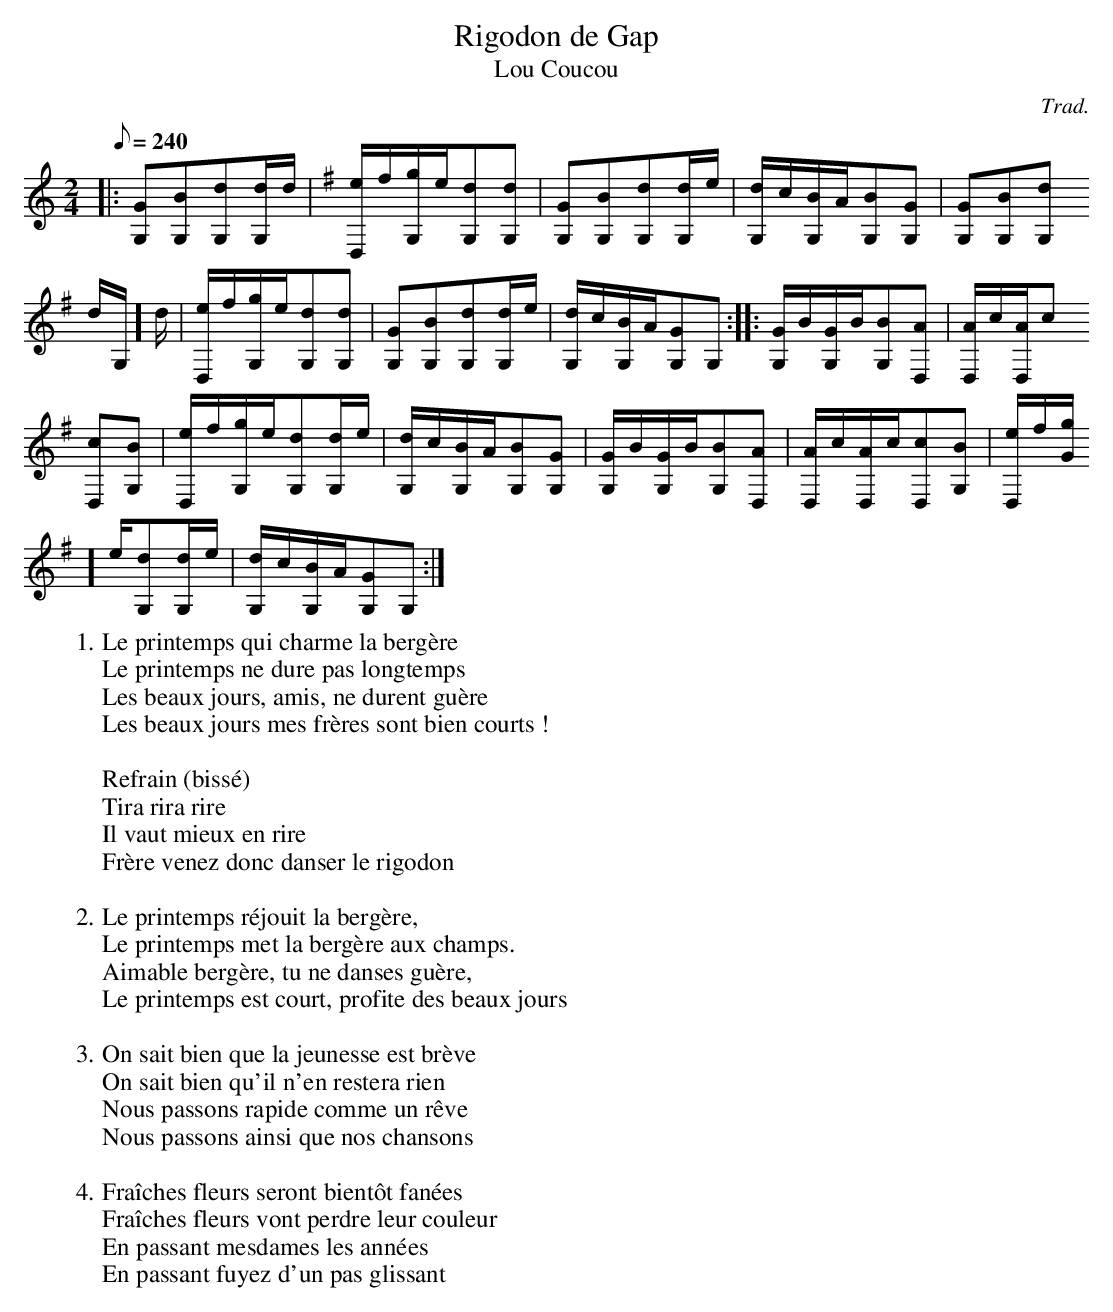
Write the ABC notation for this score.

X:1
T:Rigodon de Gap
T:Lou Coucou
C:Trad.
M:2/4
L:1/8
Q:240
K:C
|:[GG,][BG,][dG,][d/G,/]d/| \
K:G
[e/D,/]f/[g/G,/]e/[dG,][dG,]|[GG,][BG,][dG,][d/G,/]e/|[d/G,/]c/[B/G,/]A/[BG,][GG,]|[GG,][BG,][dG,][
d/G,/]d/|[e/D,/]f/[g/G,/]e/[dG,][dG,]| \
[GG,][BG,][dG,][d/G,/]e/|[d/G,/]c/[B/G,/]A/[GG,]G,:|:[G/G,/]B/[G/G,/]B/[BG,][AD,]|[A/D,/]c/[A/D,/]c
/[cD,][BG,]|[e/D,/]f/[g/G,/]e/[dG,][d/G,/]e/| \
[d/G,/]c/[B/G,/]A/[BG,][GG,]|[G/G,/]B/[G/G,/]B/[BG,][AD,]|[A/D,/]c/[A/D,/]c/[cD,][BG,]|[e/D,/]f/[g/G
,/]e/[dG,][d/G,/]e/|[d/G,/]c/[B/G,/]A/[GG,]G,:| \
W:1. Le printemps qui charme la bergère
W:Le printemps ne dure pas longtemps
W:Les beaux jours, amis, ne durent guère
W:Les beaux jours mes frères sont bien courts !
W:
W:Refrain (bissé)
W:Tira rira rire
W:Il vaut mieux en rire
W:Frère venez donc danser le rigodon
W:
W:2. Le printemps réjouit la bergère,
W:Le printemps met la bergère aux champs.
W:Aimable bergère, tu ne danses guère,
W:Le printemps est court, profite des beaux jours
W:
W:3. On sait bien que la jeunesse est brève
W:On sait bien qu'il n'en restera rien
W:Nous passons rapide comme un rêve
W:Nous passons ainsi que nos chansons
W:
W:4. Fraîches fleurs seront bientôt fanées
W:Fraîches fleurs vont perdre leur couleur
W:En passant mesdames les années
W:En passant fuyez d'un pas glissant
